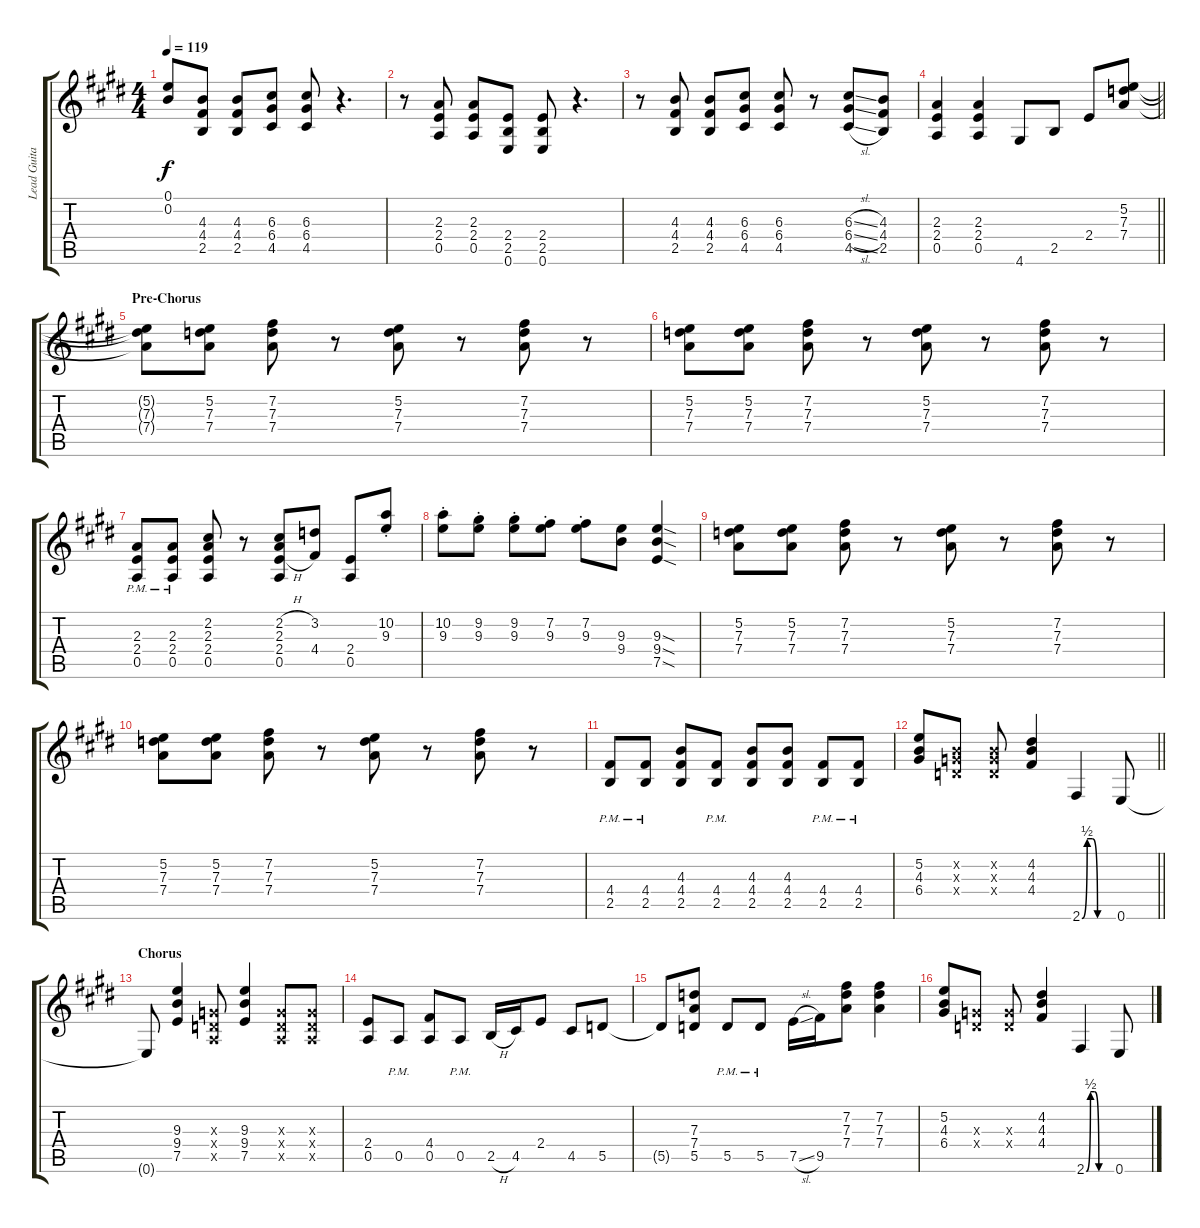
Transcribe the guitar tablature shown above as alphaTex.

\track ("Lead Guitar" "Lead Guita") {instrument distortionguitar}
\staff {score tabs}
\tuning (E4 B3 G3 D3 A2 E2) {hide}
\ts (4 4)
\tempo 119
\clef g2
\ks e
(0.1{t} 0.2{t}).8{dy f} (4.3 4.4 2.5).8 (4.3 4.4 2.5).8 (6.3 6.4 4.5).8 (6.3 6.4 4.5).8 r.4{d} |
r.8 (2.3 2.4 0.5).8 (2.3 2.4 0.5).8 (2.4 2.5 0.6).8 (2.4 2.5 0.6).8 r.4{d} |
r.8 (4.3 4.4 2.5).8 (4.3 4.4 2.5).8 (6.3 6.4 4.5).8 (6.3 6.4 4.5).8 r.8 (6.3{sl} 6.4{sl} 4.5{sl}).8 (4.3 4.4 2.5).8 |
\barLineRight lightlight
(2.3 2.4 0.5).4 (2.3 2.4 0.5).4 4.6.8 2.5.8 2.4.8 (5.2 7.3 7.4).8 |
\section ("" "Pre-Chorus")
(5.2{t} 7.3{t} 7.4{t}).8 (5.2 7.3 7.4).8 (7.2 7.3 7.4).8 r.8 (5.2 7.3 7.4).8 r.8 (7.2 7.3 7.4).8 r.8 |
(5.2 7.3 7.4).8 (5.2 7.3 7.4).8 (7.2 7.3 7.4).8 r.8 (5.2 7.3 7.4).8 r.8 (7.2 7.3 7.4).8 r.8 |
(2.3{pm} 2.4{pm} 0.5{pm}).8 (2.3{pm} 2.4{pm} 0.5{pm}).8 (2.2 2.3 2.4 0.5).8 r.8 (2.2{h} 2.3 2.4{h} 0.5).8 (3.2 4.4).8 (2.4 0.5).8 (10.2{st} 9.3{st}).8 |
(10.2{st} 9.3{st}).8 (9.2{st} 9.3{st}).8 (9.2{st} 9.3{st}).8 (7.2{st} 9.3{st}).8 (7.2{st} 9.3{st}).8 (9.3 9.4).8 (9.3{sod} 9.4{sod} 7.5{sod}).4 |
(5.2 7.3 7.4).8 (5.2 7.3 7.4).8 (7.2 7.3 7.4).8 r.8 (5.2 7.3 7.4).8 r.8 (7.2 7.3 7.4).8 r.8 |
(5.2 7.3 7.4).8 (5.2 7.3 7.4).8 (7.2 7.3 7.4).8 r.8 (5.2 7.3 7.4).8 r.8 (7.2 7.3 7.4).8 r.8 |
(4.4{pm} 2.5{pm}).8 (4.4{pm} 2.5{pm}).8 (4.3 4.4 2.5).8 (4.4{pm} 2.5{pm}).8 (4.3 4.4 2.5).8 (4.3 4.4 2.5).8 (4.4{pm} 2.5{pm}).8 (4.4{pm} 2.5{pm}).8 |
\barLineRight lightlight
(5.2 4.3 6.4).8 (0.2{x} 0.3{x} 0.4{x}).8 (0.2{x} 0.3{x} 0.4{x}).8 (4.2 4.3 4.4).4 2.6{be (custom 0 0 10 2 20 2 30 0 60 0)}.4 0.6.8 |
\section ("" "Chorus")
0.6{t}.8 (9.3 9.4 7.5).4 (0.3{x} 0.4{x} 0.5{x}).8 (9.3 9.4 7.5).4 (0.3{x} 0.4{x} 0.5{x}).8 (0.3{x} 0.4{x} 0.5{x}).8 |
(2.4 0.5).8 0.5{pm}.8 (4.4 0.5).8 0.5{pm}.8 2.5{h}.16 4.5.16 2.4.8 4.5.8 5.5.8 |
5.5{t}.8 (7.3 7.4 5.5).8 5.5{pm}.8 5.5{pm}.8 7.5{sl}.16 9.5.16 (7.2 7.3 7.4).8 (7.2 7.3 7.4).4 |
(5.2 4.3 6.4).8 (0.3{x} 0.4{x}).8 (0.3{x} 0.4{x}).8 (4.2 4.3 4.4).4 2.6{be (custom 0 0 10 2 20 2 30 0 60 0)}.4 0.6.8
